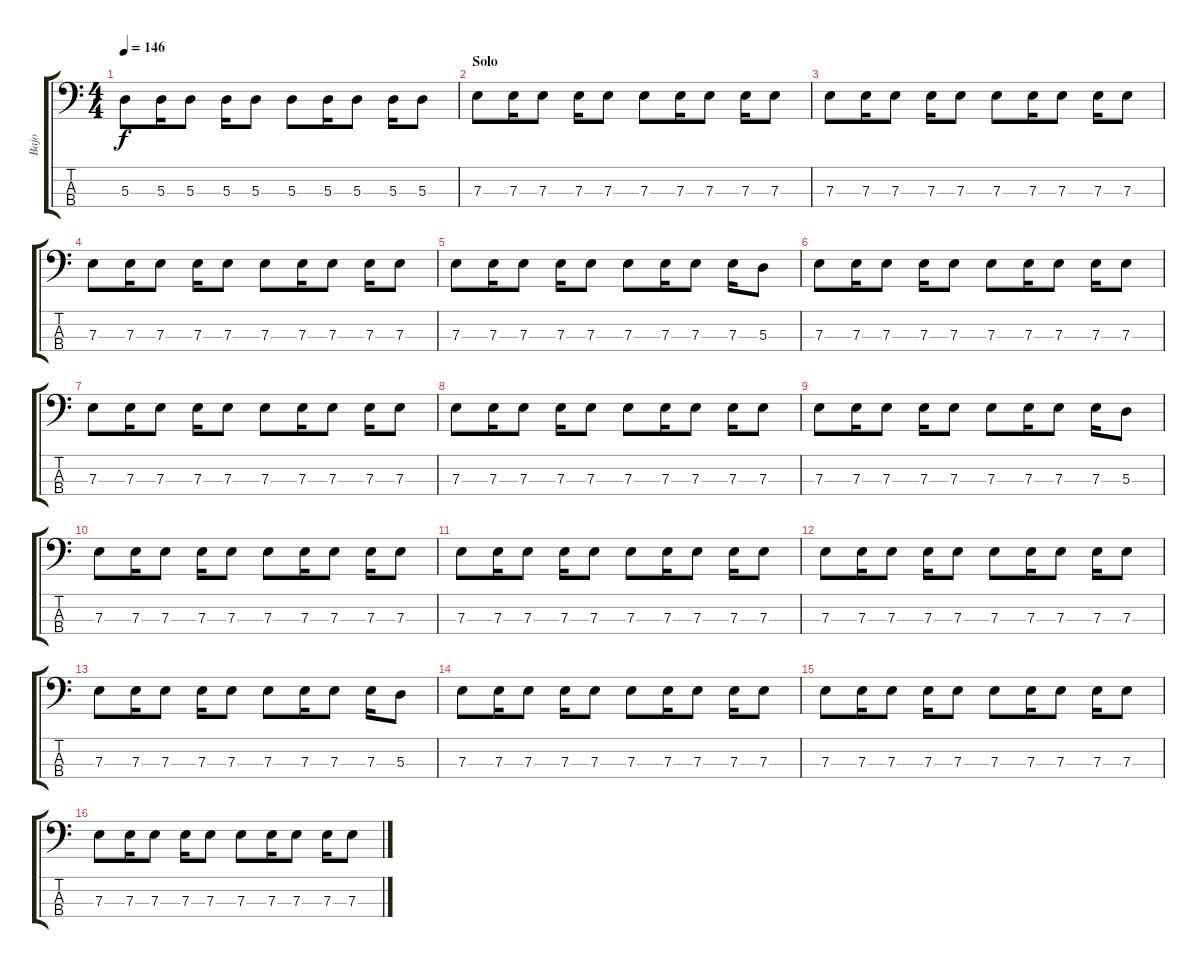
\track ("Bajo" "Bajo") {instrument electricbassfinger}
\staff {score tabs}
\tuning (G2 D2 A1 E1) {hide}
\ts (4 4)
\tempo 146
\clef f4
\ks c
5.3.8{dy f} 5.3.16 5.3.8 5.3.16 5.3.8 5.3.8 5.3.16 5.3.8 5.3.16 5.3.8 |
\section ("" "Solo")
7.3.8 7.3.16 7.3.8 7.3.16 7.3.8 7.3.8 7.3.16 7.3.8 7.3.16 7.3.8 |
7.3.8 7.3.16 7.3.8 7.3.16 7.3.8 7.3.8 7.3.16 7.3.8 7.3.16 7.3.8 |
7.3.8 7.3.16 7.3.8 7.3.16 7.3.8 7.3.8 7.3.16 7.3.8 7.3.16 7.3.8 |
7.3.8 7.3.16 7.3.8 7.3.16 7.3.8 7.3.8 7.3.16 7.3.8 7.3.16 5.3.8 |
7.3.8 7.3.16 7.3.8 7.3.16 7.3.8 7.3.8 7.3.16 7.3.8 7.3.16 7.3.8 |
7.3.8 7.3.16 7.3.8 7.3.16 7.3.8 7.3.8 7.3.16 7.3.8 7.3.16 7.3.8 |
7.3.8 7.3.16 7.3.8 7.3.16 7.3.8 7.3.8 7.3.16 7.3.8 7.3.16 7.3.8 |
7.3.8 7.3.16 7.3.8 7.3.16 7.3.8 7.3.8 7.3.16 7.3.8 7.3.16 5.3.8 |
7.3.8 7.3.16 7.3.8 7.3.16 7.3.8 7.3.8 7.3.16 7.3.8 7.3.16 7.3.8 |
7.3.8 7.3.16 7.3.8 7.3.16 7.3.8 7.3.8 7.3.16 7.3.8 7.3.16 7.3.8 |
7.3.8 7.3.16 7.3.8 7.3.16 7.3.8 7.3.8 7.3.16 7.3.8 7.3.16 7.3.8 |
7.3.8 7.3.16 7.3.8 7.3.16 7.3.8 7.3.8 7.3.16 7.3.8 7.3.16 5.3.8 |
7.3.8 7.3.16 7.3.8 7.3.16 7.3.8 7.3.8 7.3.16 7.3.8 7.3.16 7.3.8 |
7.3.8 7.3.16 7.3.8 7.3.16 7.3.8 7.3.8 7.3.16 7.3.8 7.3.16 7.3.8 |
7.3.8 7.3.16 7.3.8 7.3.16 7.3.8 7.3.8 7.3.16 7.3.8 7.3.16 7.3.8
